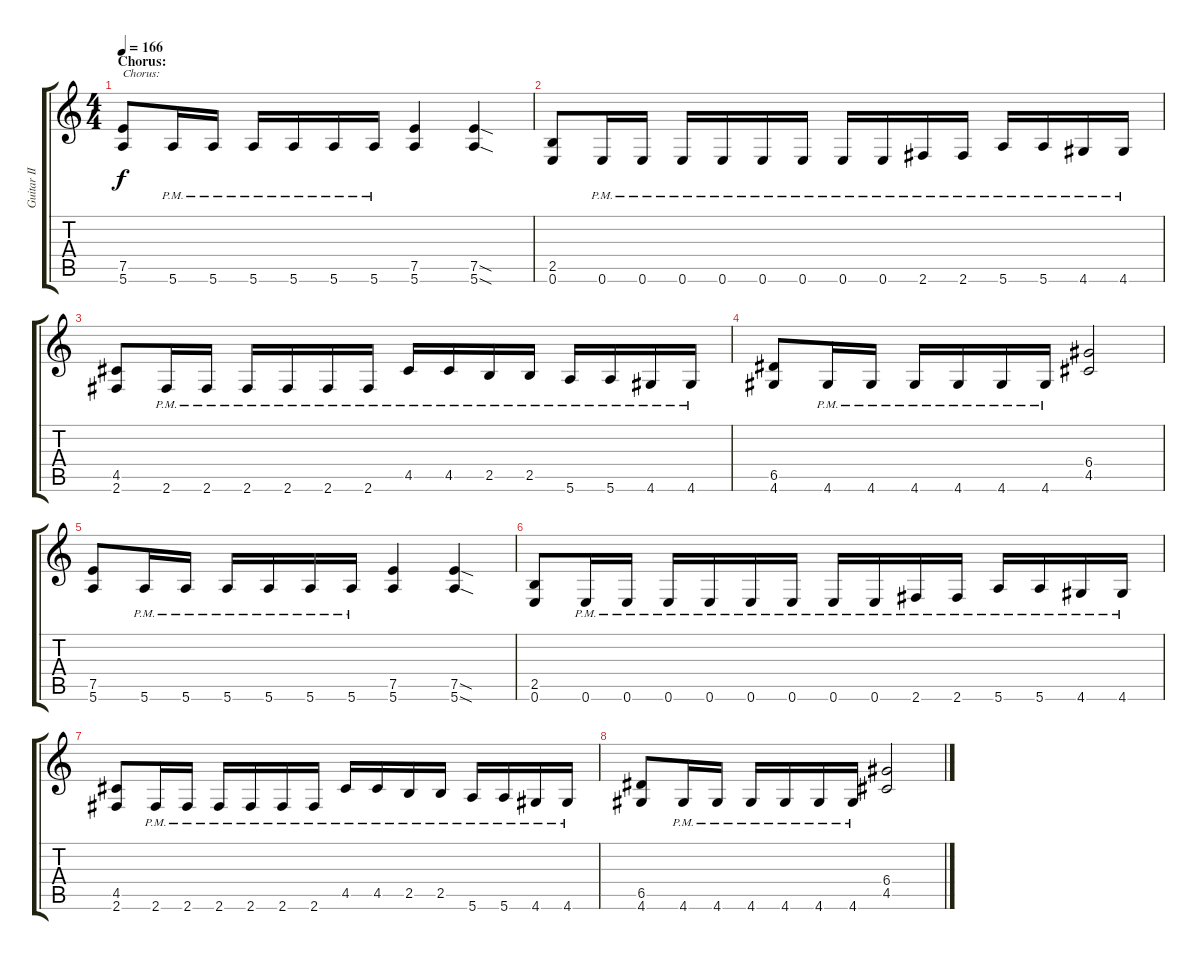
\track ("Guitar II" "Guitar II") {instrument distortionguitar}
\staff {score tabs}
\tuning (E4 B3 G3 D3 A2 E2) {hide}
\ts (4 4)
\section ("" "Chorus:")
\tempo 166
\clef g2
\ks c
(7.5 5.6).8{txt "Chorus:" dy f} 5.6{pm}.16 5.6{pm}.16 5.6{pm}.16 5.6{pm}.16 5.6{pm}.16 5.6{pm}.16 (7.5 5.6).4 (7.5{sod} 5.6{sod}).4 |
(2.5 0.6).8 0.6{pm}.16 0.6{pm}.16 0.6{pm}.16 0.6{pm}.16 0.6{pm}.16 0.6{pm}.16 0.6{pm}.16 0.6{pm}.16 2.6{pm}.16 2.6{pm}.16 5.6{pm}.16 5.6{pm}.16 4.6{pm}.16 4.6{pm}.16 |
(4.5 2.6).8 2.6{pm}.16 2.6{pm}.16 2.6{pm}.16 2.6{pm}.16 2.6{pm}.16 2.6{pm}.16 4.5{pm}.16 4.5{pm}.16 2.5{pm}.16 2.5{pm}.16 5.6{pm}.16 5.6{pm}.16 4.6{pm}.16 4.6{pm}.16 |
(6.5 4.6).8 4.6{pm}.16 4.6{pm}.16 4.6{pm}.16 4.6{pm}.16 4.6{pm}.16 4.6{pm}.16 (6.4 4.5).2 |
(7.5 5.6).8 5.6{pm}.16 5.6{pm}.16 5.6{pm}.16 5.6{pm}.16 5.6{pm}.16 5.6{pm}.16 (7.5 5.6).4 (7.5{sod} 5.6{sod}).4 |
(2.5 0.6).8 0.6{pm}.16 0.6{pm}.16 0.6{pm}.16 0.6{pm}.16 0.6{pm}.16 0.6{pm}.16 0.6{pm}.16 0.6{pm}.16 2.6{pm}.16 2.6{pm}.16 5.6{pm}.16 5.6{pm}.16 4.6{pm}.16 4.6{pm}.16 |
(4.5 2.6).8 2.6{pm}.16 2.6{pm}.16 2.6{pm}.16 2.6{pm}.16 2.6{pm}.16 2.6{pm}.16 4.5{pm}.16 4.5{pm}.16 2.5{pm}.16 2.5{pm}.16 5.6{pm}.16 5.6{pm}.16 4.6{pm}.16 4.6{pm}.16 |
(6.5 4.6).8 4.6{pm}.16 4.6{pm}.16 4.6{pm}.16 4.6{pm}.16 4.6{pm}.16 4.6{pm}.16 (6.4 4.5).2
